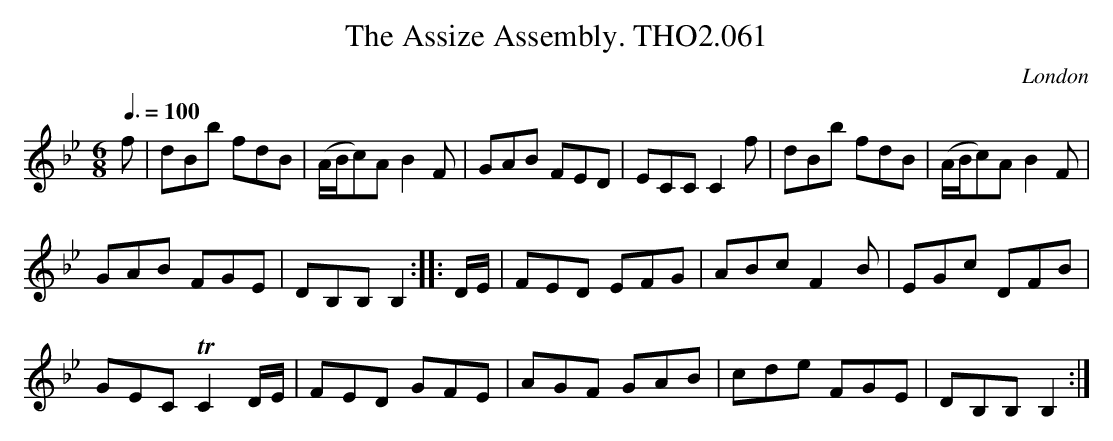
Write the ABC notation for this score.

X:1
T:Assize Assembly. THO2.061, The
O:London
M:6/8
L:1/8
Q:3/8=100
K:Bb
f|dBb fdB|(A/B/c)A B2F|GAB FED|ECC C2f|dBb fdB|(A/B/c)A B2F|
GAB FGE|DB,B, B,2::D/E/|FED EFG|ABc F2B|EGc DFB|
GEC TC2 D/E/|FED GFE|AGF GAB|cde FGE|DB,B, B,2:|
